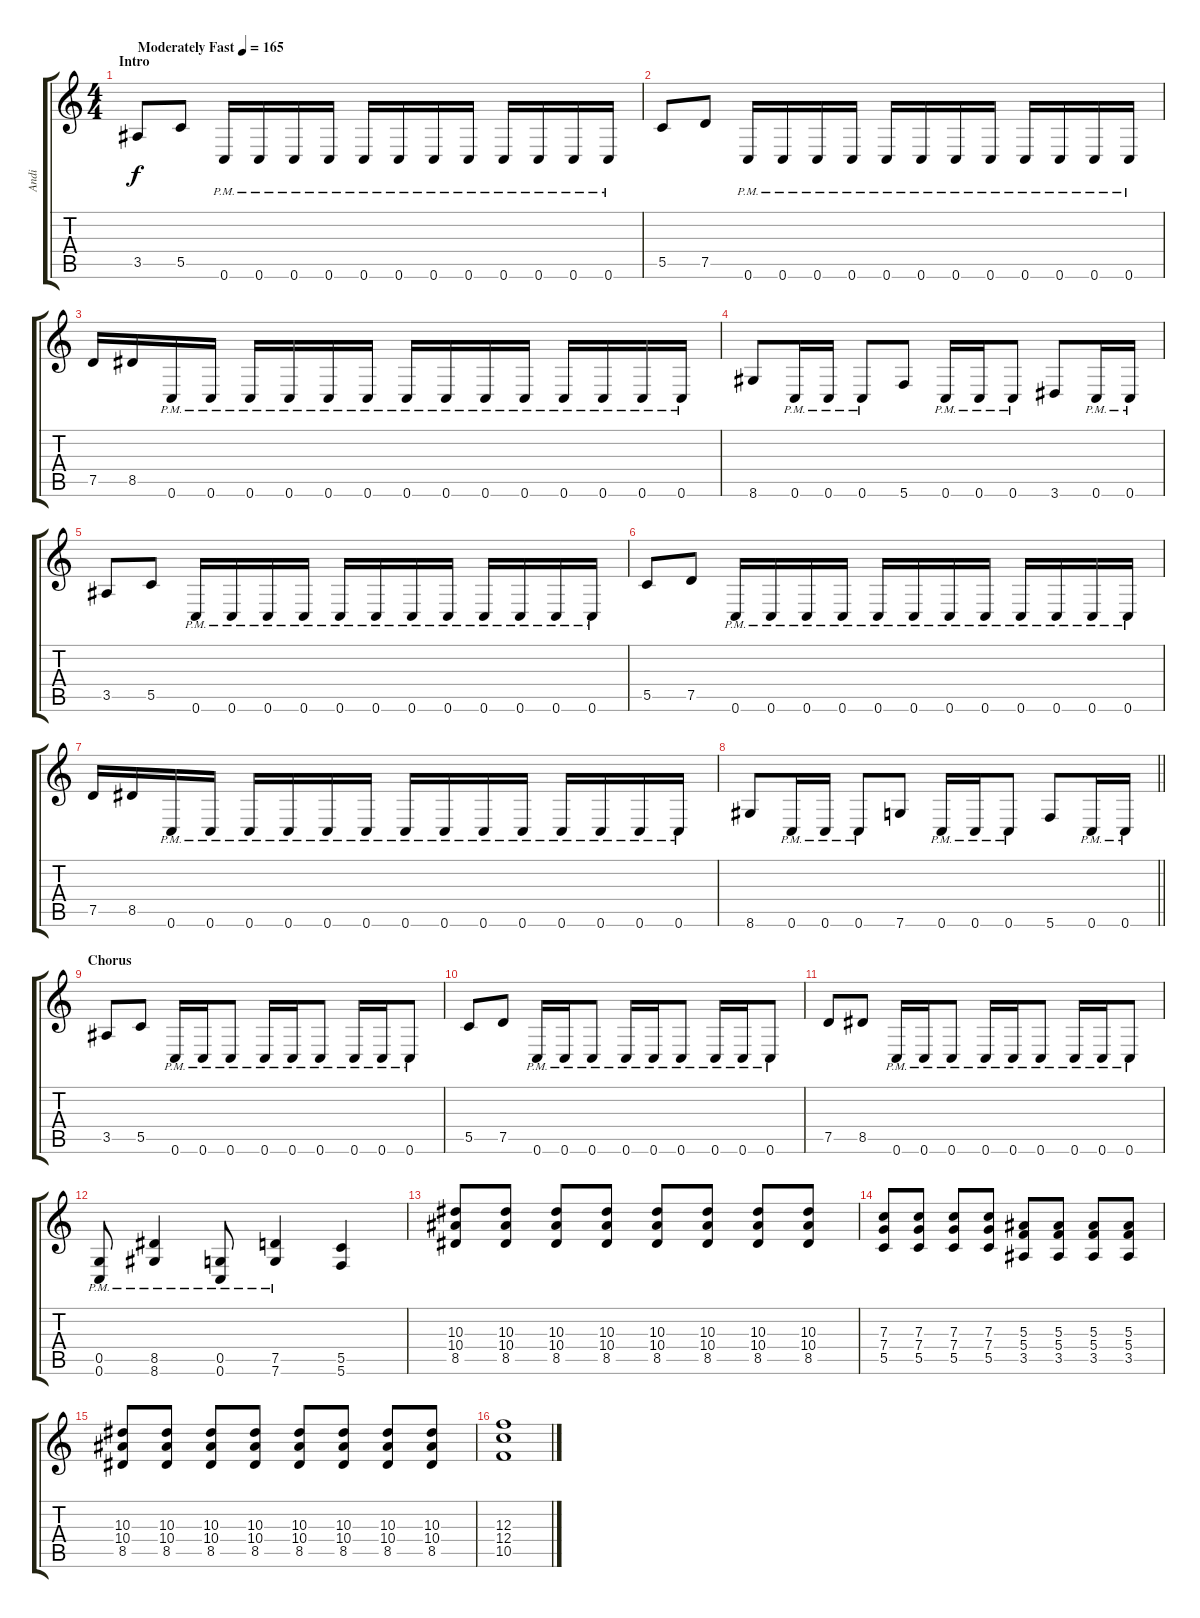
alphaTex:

\track ("Andi" "Andi") {instrument distortionguitar}
\staff {score tabs}
\tuning (D4 A3 F3 C3 G2 C2) {hide}
\ts (4 4)
\section ("" "Intro")
\tempo (165 "Moderately Fast")
\clef g2
\ks c
3.5.8{dy f instrument distortionguitar} 5.5.8 0.6{pm}.16 0.6{pm}.16 0.6{pm}.16 0.6{pm}.16 0.6{pm}.16 0.6{pm}.16 0.6{pm}.16 0.6{pm}.16 0.6{pm}.16 0.6{pm}.16 0.6{pm}.16 0.6{pm}.16 |
5.5.8 7.5.8 0.6{pm}.16 0.6{pm}.16 0.6{pm}.16 0.6{pm}.16 0.6{pm}.16 0.6{pm}.16 0.6{pm}.16 0.6{pm}.16 0.6{pm}.16 0.6{pm}.16 0.6{pm}.16 0.6{pm}.16 |
7.5.16 8.5.16 0.6{pm}.16 0.6{pm}.16 0.6{pm}.16 0.6{pm}.16 0.6{pm}.16 0.6{pm}.16 0.6{pm}.16 0.6{pm}.16 0.6{pm}.16 0.6{pm}.16 0.6{pm}.16 0.6{pm}.16 0.6{pm}.16 0.6{pm}.16 |
8.6.8 0.6{pm}.16 0.6{pm}.16 0.6{pm}.8 5.6.8 0.6{pm}.16 0.6{pm}.16 0.6{pm}.8 3.6.8 0.6{pm}.16 0.6{pm}.16 |
3.5.8 5.5.8 0.6{pm}.16 0.6{pm}.16 0.6{pm}.16 0.6{pm}.16 0.6{pm}.16 0.6{pm}.16 0.6{pm}.16 0.6{pm}.16 0.6{pm}.16 0.6{pm}.16 0.6{pm}.16 0.6{pm}.16 |
5.5.8 7.5.8 0.6{pm}.16 0.6{pm}.16 0.6{pm}.16 0.6{pm}.16 0.6{pm}.16 0.6{pm}.16 0.6{pm}.16 0.6{pm}.16 0.6{pm}.16 0.6{pm}.16 0.6{pm}.16 0.6{pm}.16 |
7.5.16 8.5.16 0.6{pm}.16 0.6{pm}.16 0.6{pm}.16 0.6{pm}.16 0.6{pm}.16 0.6{pm}.16 0.6{pm}.16 0.6{pm}.16 0.6{pm}.16 0.6{pm}.16 0.6{pm}.16 0.6{pm}.16 0.6{pm}.16 0.6{pm}.16 |
\barLineRight lightlight
8.6.8 0.6{pm}.16 0.6{pm}.16 0.6{pm}.8 7.6.8 0.6{pm}.16 0.6{pm}.16 0.6{pm}.8 5.6.8 0.6{pm}.16 0.6{pm}.16 |
\section ("" "Chorus")
3.5.8 5.5.8 0.6{pm}.16 0.6{pm}.16 0.6{pm}.8 0.6{pm}.16 0.6{pm}.16 0.6{pm}.8 0.6{pm}.16 0.6{pm}.16 0.6{pm}.8 |
5.5.8 7.5.8 0.6{pm}.16 0.6{pm}.16 0.6{pm}.8 0.6{pm}.16 0.6{pm}.16 0.6{pm}.8 0.6{pm}.16 0.6{pm}.16 0.6{pm}.8 |
7.5.8 8.5.8 0.6{pm}.16 0.6{pm}.16 0.6{pm}.8 0.6{pm}.16 0.6{pm}.16 0.6{pm}.8 0.6{pm}.16 0.6{pm}.16 0.6{pm}.8 |
(0.5{pm} 0.6{pm}).8 (8.5{pm} 8.6{pm}).4 (0.5{pm} 0.6{pm}).8 (7.5{pm} 7.6{pm}).4 (5.5 5.6).4 |
(10.3 10.4 8.5).8{volume 12} (10.3 10.4 8.5).8 (10.3 10.4 8.5).8 (10.3 10.4 8.5).8 (10.3 10.4 8.5).8 (10.3 10.4 8.5).8 (10.3 10.4 8.5).8 (10.3 10.4 8.5).8 |
(7.3 7.4 5.5).8 (7.3 7.4 5.5).8 (7.3 7.4 5.5).8 (7.3 7.4 5.5).8 (5.3 5.4 3.5).8 (5.3 5.4 3.5).8 (5.3 5.4 3.5).8 (5.3 5.4 3.5).8 |
(10.3 10.4 8.5).8 (10.3 10.4 8.5).8 (10.3 10.4 8.5).8 (10.3 10.4 8.5).8 (10.3 10.4 8.5).8 (10.3 10.4 8.5).8 (10.3 10.4 8.5).8 (10.3 10.4 8.5).8 |
(12.3 12.4 10.5).1
